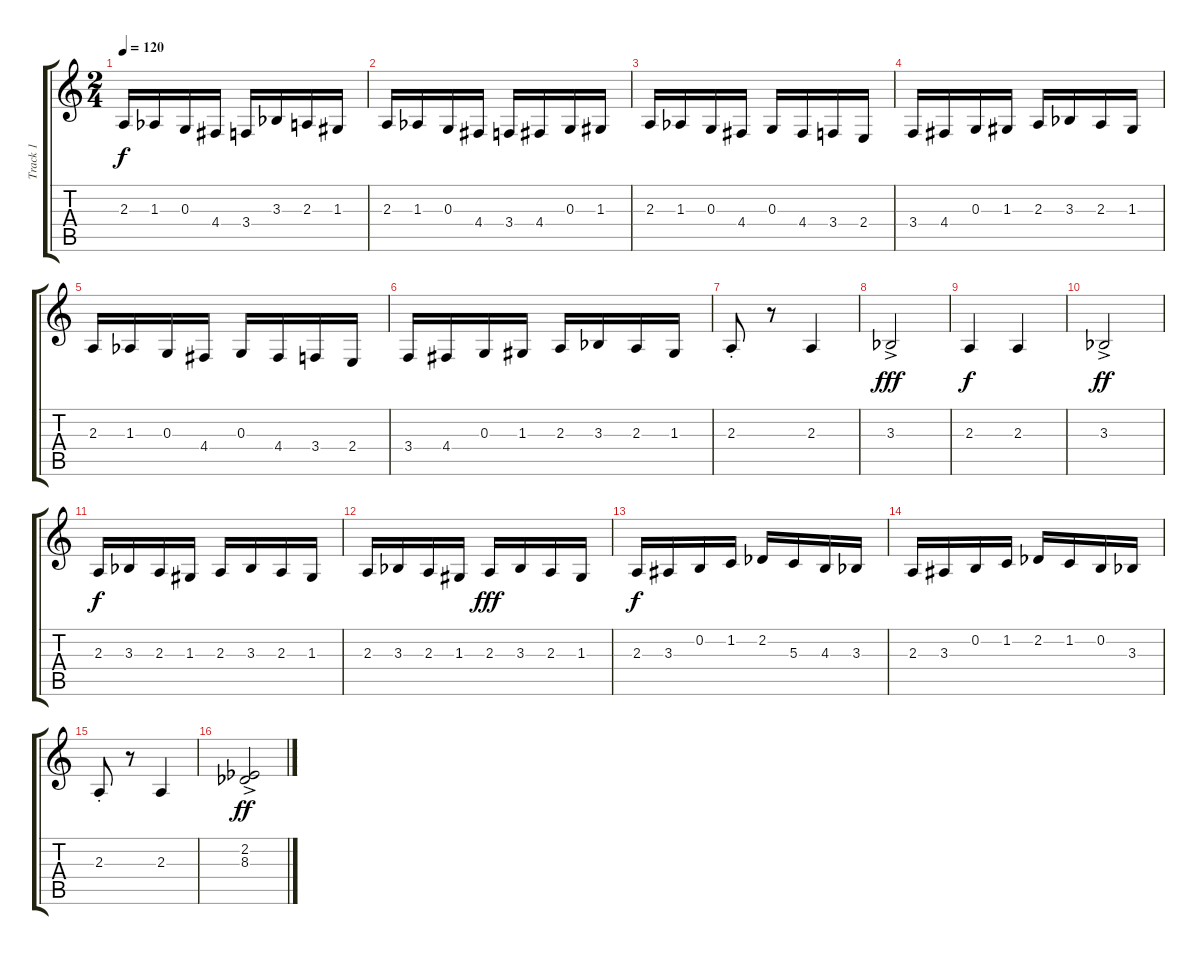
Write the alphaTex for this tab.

\track ("Track 1" "Track 1") {instrument synthstrings1}
\staff {score tabs}
\tuning (E4 B3 G3 D3 A2 E2) {hide}
\ts (2 4)
\tempo 120
\clef g2
\ks c
2.3.16{dy f} 1.3{acc b}.16 0.3.16 4.4.16 3.4.16 3.3{acc b}.16 2.3.16 1.3.16 |
2.3.16 1.3{acc b}.16 0.3.16 4.4.16 3.4.16 4.4.16 0.3.16 1.3.16 |
2.3.16 1.3{acc b}.16 0.3.16 4.4.16 0.3.16 4.4.16 3.4.16 2.4.16 |
3.4.16 4.4.16 0.3.16 1.3.16 2.3.16 3.3{acc b}.16 2.3.16 1.3.16 |
2.3.16 1.3{acc b}.16 0.3.16 4.4.16 0.3.16 4.4.16 3.4.16 2.4.16 |
3.4.16 4.4.16 0.3.16 1.3.16 2.3.16 3.3{acc b}.16 2.3.16 1.3.16 |
2.3{st}.8 r.8 2.3.4 |
3.3{ac acc b}.2{dy fff} |
2.3.4{dy f} 2.3.4 |
3.3{ac acc b}.2{dy ff} |
2.3.16{dy f} 3.3{acc b}.16 2.3.16 1.3.16 2.3.16 3.3{acc b}.16 2.3.16 1.3.16 |
2.3.16 3.3{acc b}.16 2.3.16 1.3.16 2.3.16{dy fff} 3.3{acc b}.16 2.3.16 1.3.16 |
2.3.16{dy f} 3.3.16 0.2.16 1.2.16 2.2{acc b}.16 5.3.16 4.3.16 3.3{acc b}.16 |
2.3.16 3.3.16 0.2.16 1.2.16 2.2{acc b}.16 1.2.16 0.2.16 3.3{acc b}.16 |
2.3{st}.8 r.8 2.3.4 |
(2.2{ac acc b} 8.3{acc b}).2{dy ff}
